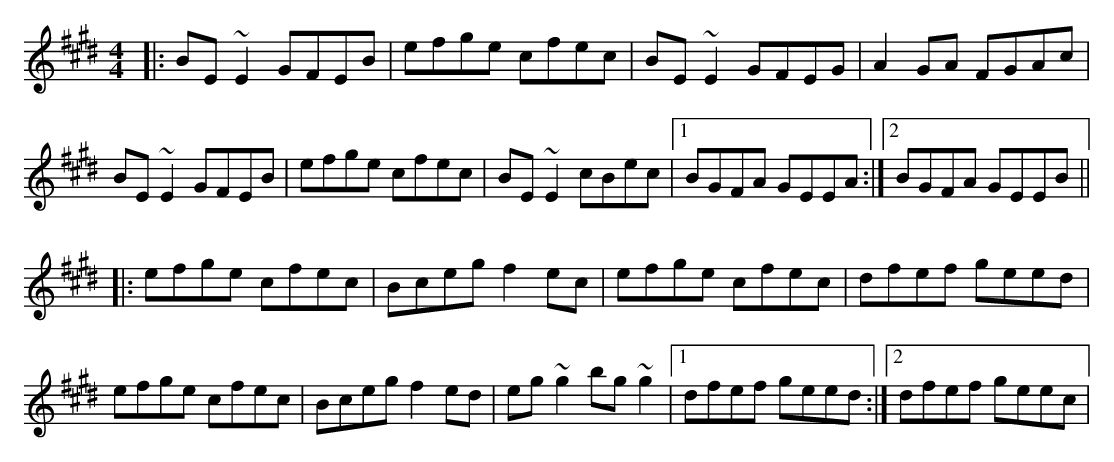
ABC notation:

X:1
M:4/4
K:E
|:BE~E2 GFEB|efge cfec|BE~E2 GFEG|A2GA FGAc|
BE~E2 GFEB|efge cfec|BE~E2 cBec|1 BGFA GEEA:|2 BGFA GEEB||
|:efge cfec|Bceg f2ec|efge cfec|dfef geed|
efge cfec|Bceg f2ed|eg~g2 bg~g2|1 dfef geed:|2 dfef geec|
